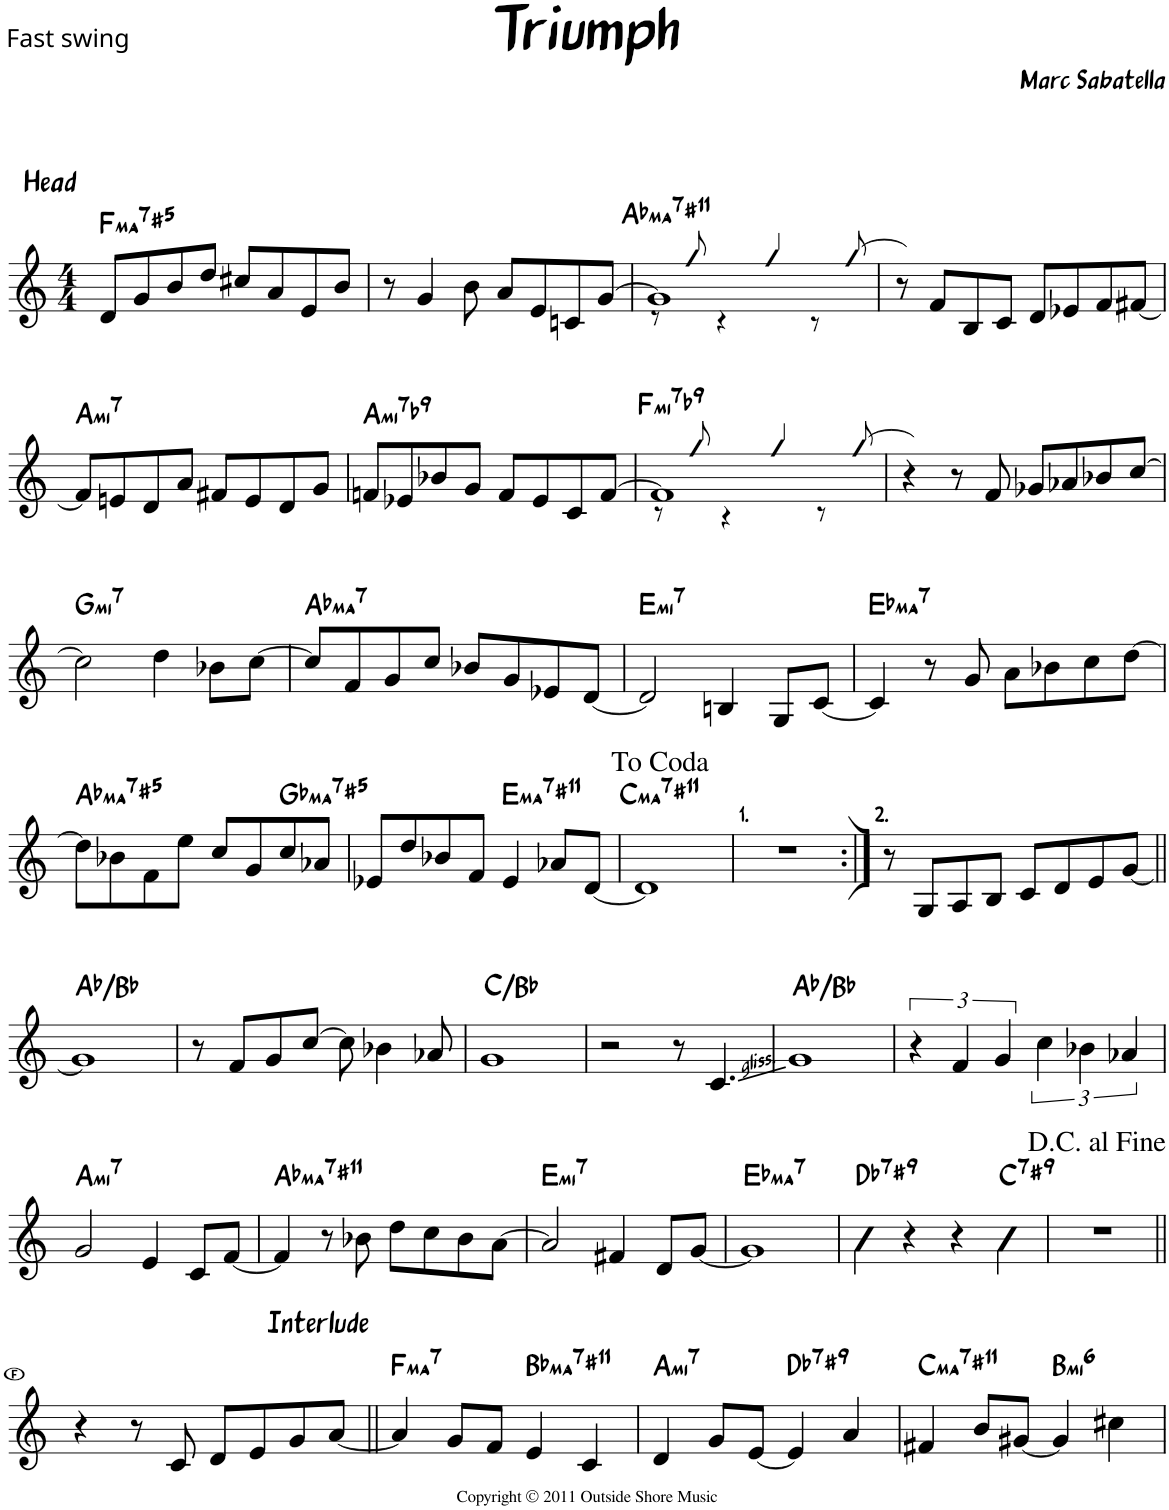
**kern	**harte
*part1	*part1
*staff1	*
*I"Piano	*
*I'Pno	*
*clefG2	*
*k[]	*
*M4/4	*
=1	=1
!LO:TX:a:B:t=Head	!LO:H:kt=ma7
8d/L	F:(3,#5,7)
8g/	.
8b/	.
8dd/J	.
8cc#X/L	.
8a/	.
8e/	.
8b/J	.
=2	=2
8r	.
4g/	.
8b\	.
8a/L	.
8e/	.
8cn/	.
[8g/J	.
=3	=3
*^	*
!	!	!LO:H:kt=ma7
1g]	8r	Ab:maj7(#11)
.	8gg!/	.
.	4r	.
.	4gg!/	.
.	8r	.
.	[8gg!/	.
=4	=4	=4
8r	1gg!]	.
8f/L	.	.
8B/	.	.
8c/J	.	.
8d/L	.	.
8e-X/	.	.
8f/	.	.
[8f#X/J	.	.
*v	*v	*
!!LO:LB:g=z
=5	=5
!	!LO:H:kt=mi7
8f#/L]	A:min7
8en/	.
8d/	.
8a/J	.
8f#X/L	.
8e/	.
8d/	.
8g/J	.
=6	=6
!	!LO:H:kt=mi7
8fn/L	A:min7(b9)
8e-X/	.
8b-X/	.
8g/J	.
8f/L	.
8e-/	.
8c/	.
[8f/J	.
=7	=7
*^	*
!	!	!LO:H:kt=mi7
1f]	8r	F:min7(b9)
.	8gg!/	.
.	4r	.
.	4gg!/	.
.	8r	.
.	[8gg!/	.
=8	=8	=8
4r	1gg!]	.
8r	.	.
8f/	.	.
8g-X/L	.	.
8a-X/	.	.
8b-X/	.	.
[8cc/J	.	.
*v	*v	*
!!LO:LB:g=z
=9	=9
!	!LO:H:kt=mi7
2cc\]	G:min7
4dd\	.
8b-X\L	.
[8cc\J	.
=10	=10
!	!LO:H:kt=ma7
8cc/L]	Ab:maj7
8f/	.
8g/	.
8cc/J	.
8b-X/L	.
8g/	.
8e-X/	.
[8d/J	.
=11	=11
!	!LO:H:kt=mi7
2d/]	E:min7
4Bn/	.
8G/L	.
[8c/J	.
=12	=12
!	!LO:H:kt=ma7
4c/]	Eb:maj7
8r	.
8g/	.
8a\L	.
8b-X\	.
8cc\	.
[8dd\J	.
!!LO:LB:g=z
=13	=13
!	!LO:H:kt=ma7
8dd\L]	Ab:(3,#5,7)
8b-X\	.
8f\	.
8ee\J	.
8cc/L	.
8g/	.
!	!LO:H:kt=ma7
8cc/	Gb:(3,#5,7)
8a-X/J	.
=14	=14
8e-X/L	.
8dd/	.
8b-X/	.
8f/J	.
!	!LO:H:kt=ma7
4e-/	E:maj7(#11)
8a-X/L	.
[8d/J	.
=15	=15
!	!LO:H:kt=ma7
1d]	C:maj7(#11)
=16	=16
1r	.
=17:|!	=17:|!
8r	.
8G/L	.
8A/	.
8B/J	.
8c/L	.
8d/	.
8e/	.
[8g/J	.
!!LO:LB:g=z
=18||	=18||
1g]	Ab:maj/2
=19	=19
8r	.
8f/L	.
8g/	.
[8cc/J	.
8cc\]	.
4b-X\	.
8a-X/	.
=20	=20
1g	C:maj/b7
=21	=21
2r	.
8r	.
4.c/	.
=22	=22
1g	Ab:maj/2
=23	=23
6r	.
6f/	.
6g/	.
6cc\	.
6b-X\	.
6a-X/	.
!!LO:LB:g=z
=24	=24
!	!LO:H:kt=mi7
2g/	A:min7
4e/	.
8c/L	.
[8f/J	.
=25	=25
!	!LO:H:kt=ma7
4f/]	Ab:maj7(#11)
8r	.
8b-X\	.
8dd\L	.
8cc\	.
8b-\	.
[8a\J	.
=26	=26
!	!LO:H:kt=mi7
2a/]	E:min7
4f#X/	.
8d/L	.
[8g/J	.
=27	=27
!	!LO:H:kt=ma7
1g]	Eb:maj7
=28	=28
!	!LO:H:kt=7
4b\	Db:7(#9)
4r	.
4r	.
!	!LO:H:kt=7
4b\	C:7(#9)
=29	=29
1r	.
!!LO:LB:g=z
=30||	=30||
4r	.
8r	.
8c/	.
8d/L	.
8e/	.
8g/	.
!LO:TX:a:B:t=Interlude	!
[8a/J	.
=31||	=31||
!	!LO:H:kt=ma7
4a/]	F:maj7
8g/L	.
8f/J	.
!	!LO:H:kt=ma7
4e/	Bb:maj7(#11)
4c/	.
=32	=32
!	!LO:H:kt=mi7
4d/	A:min7
8g/L	.
[8e/J	.
!	!LO:H:kt=7
4e/]	Db:7(#9)
4a/	.
=33	=33
!	!LO:H:kt=ma7
4f#X/	C:maj7(#11)
8b/L	.
[8g#X/J	.
!	!LO:H:kt=mi6
4g#/]	B:min6
4cc#X\	.
=	=
*-	*-
